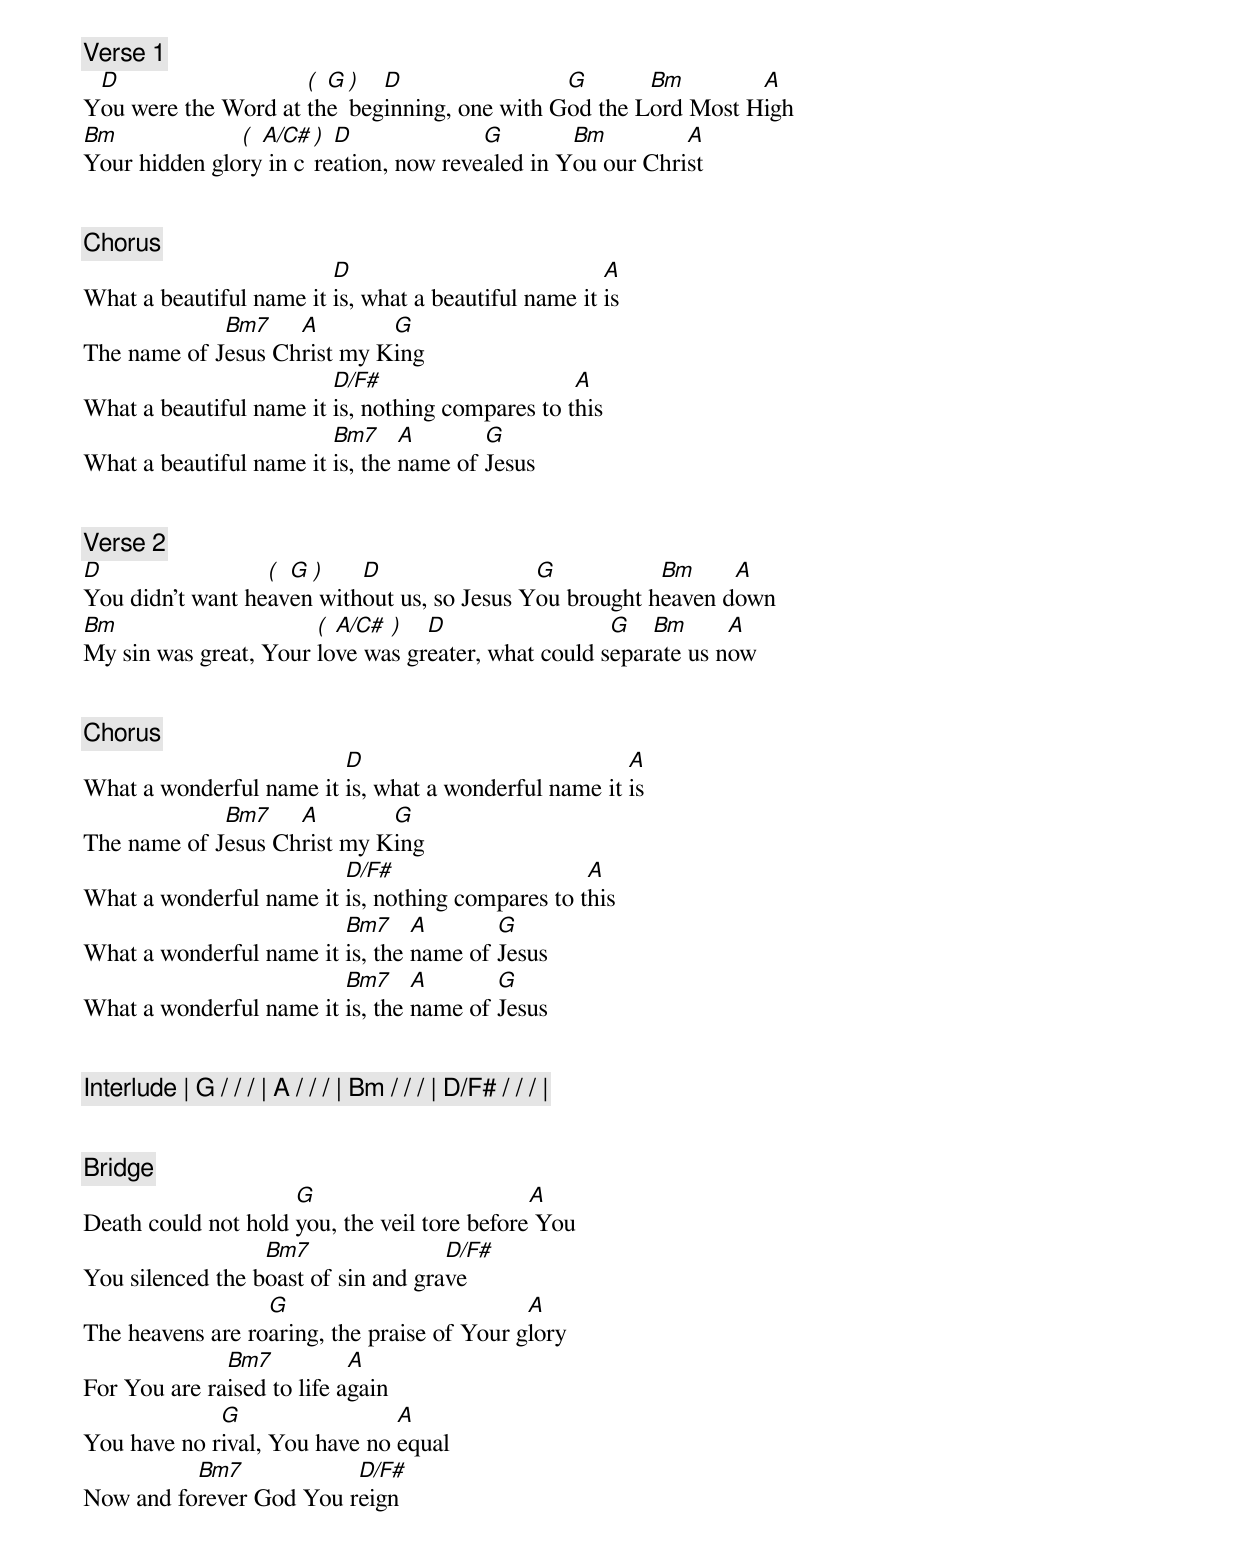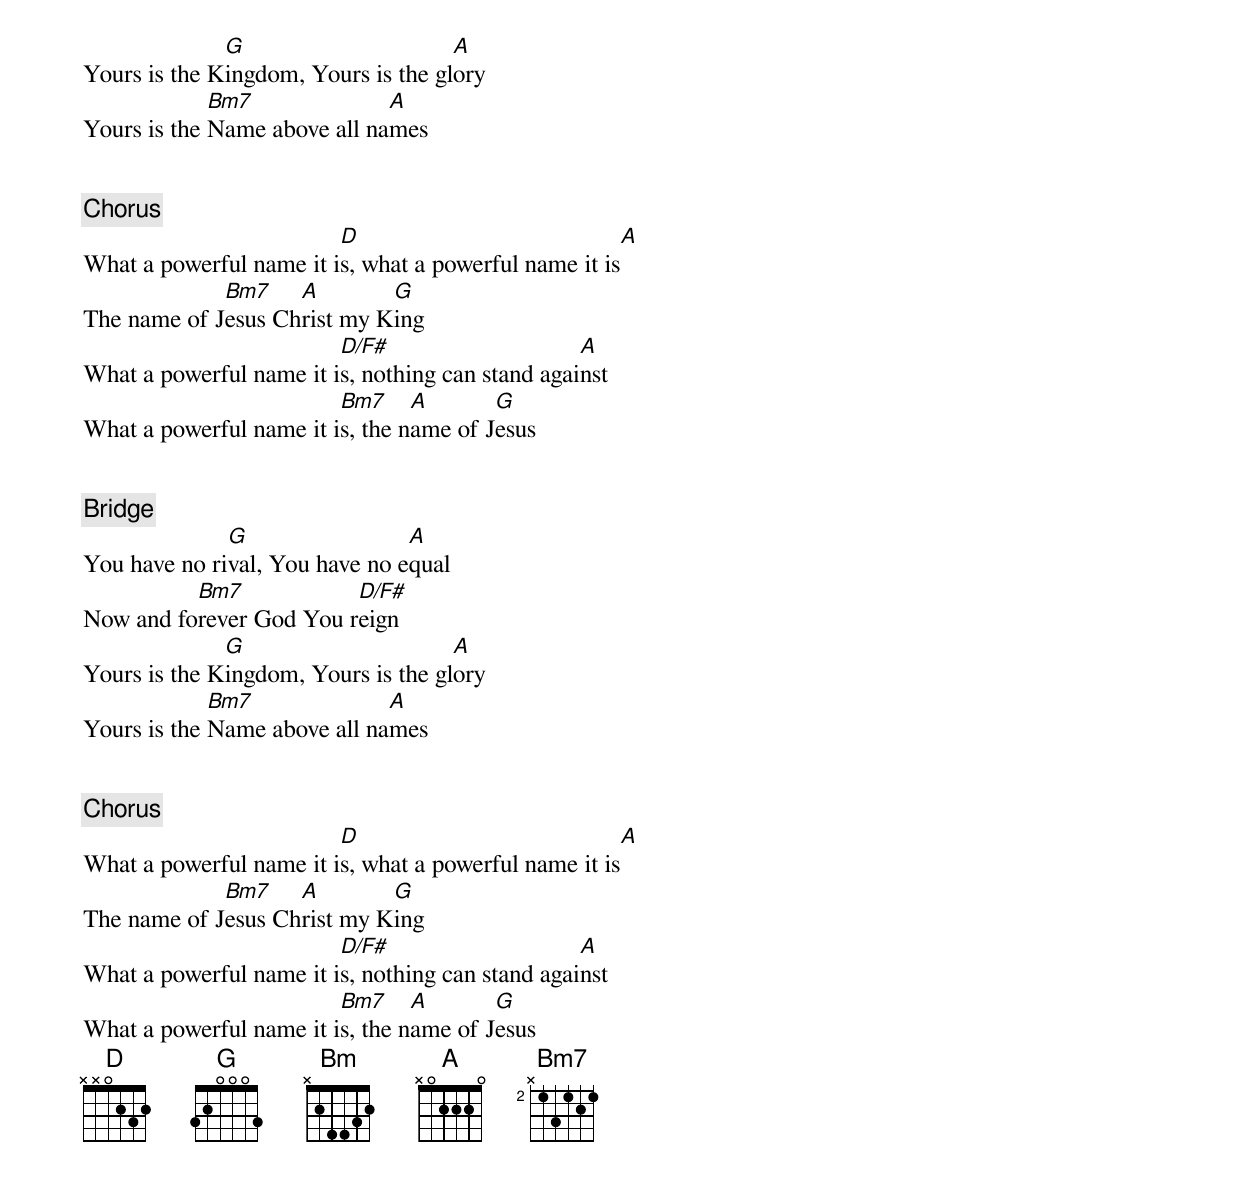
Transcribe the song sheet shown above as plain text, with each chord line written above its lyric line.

[Verse 1]
 D                   ( G )  D                 G       Bm        A
You were the Word at the beginning, one with God the Lord Most High
Bm             ( A/C# ) D              G        Bm         A
Your hidden glory in creation, now revealed in You our Christ


[Chorus]
                         D                            A
What a beautiful name it is, what a beautiful name it is
             Bm7    A        G
The name of Jesus Christ my King
                         D/F#                     A
What a beautiful name it is, nothing compares to this
                         Bm7     A       G
What a beautiful name it is, the name of Jesus


[Verse 2]
D                 ( G )    D                 G           Bm     A
You didn't want heaven without us, so Jesus You brought heaven down
Bm                     ( A/C# )   D                  G   Bm      A
My sin was great, Your love was greater, what could separate us now


[Chorus]
                         D                            A
What a wonderful name it is, what a wonderful name it is
             Bm7    A        G
The name of Jesus Christ my King
                         D/F#                     A
What a wonderful name it is, nothing compares to this
                         Bm7     A       G
What a wonderful name it is, the name of Jesus
                         Bm7     A       G
What a wonderful name it is, the name of Jesus


[Interlude] | G / / / | A / / / | Bm / / / | D/F# / / / |


[Bridge]
                     G                        A
Death could not hold you, the veil tore before You
                  Bm7                D/F#
You silenced the boast of sin and grave
                  G                          A
The heavens are roaring, the praise of Your glory
              Bm7           A
For You are raised to life again
             G                 A
You have no rival, You have no equal
          Bm7            D/F#
Now and forever God You reign
              G                      A
Yours is the Kingdom, Yours is the glory
             Bm7              A
Yours is the Name above all names


[Chorus]
                         D                            A
What a powerful name it is, what a powerful name it is
             Bm7    A        G
The name of Jesus Christ my King
                         D/F#                     A
What a powerful name it is, nothing can stand against
                         Bm7     A       G
What a powerful name it is, the name of Jesus


[Bridge]
              G                 A
You have no rival, You have no equal
          Bm7            D/F#
Now and forever God You reign
              G                      A
Yours is the Kingdom, Yours is the glory
             Bm7              A
Yours is the Name above all names


[Chorus]
                         D                            A
What a powerful name it is, what a powerful name it is
             Bm7    A        G
The name of Jesus Christ my King
                         D/F#                     A
What a powerful name it is, nothing can stand against
                         Bm7     A       G
What a powerful name it is, the name of Jesus
